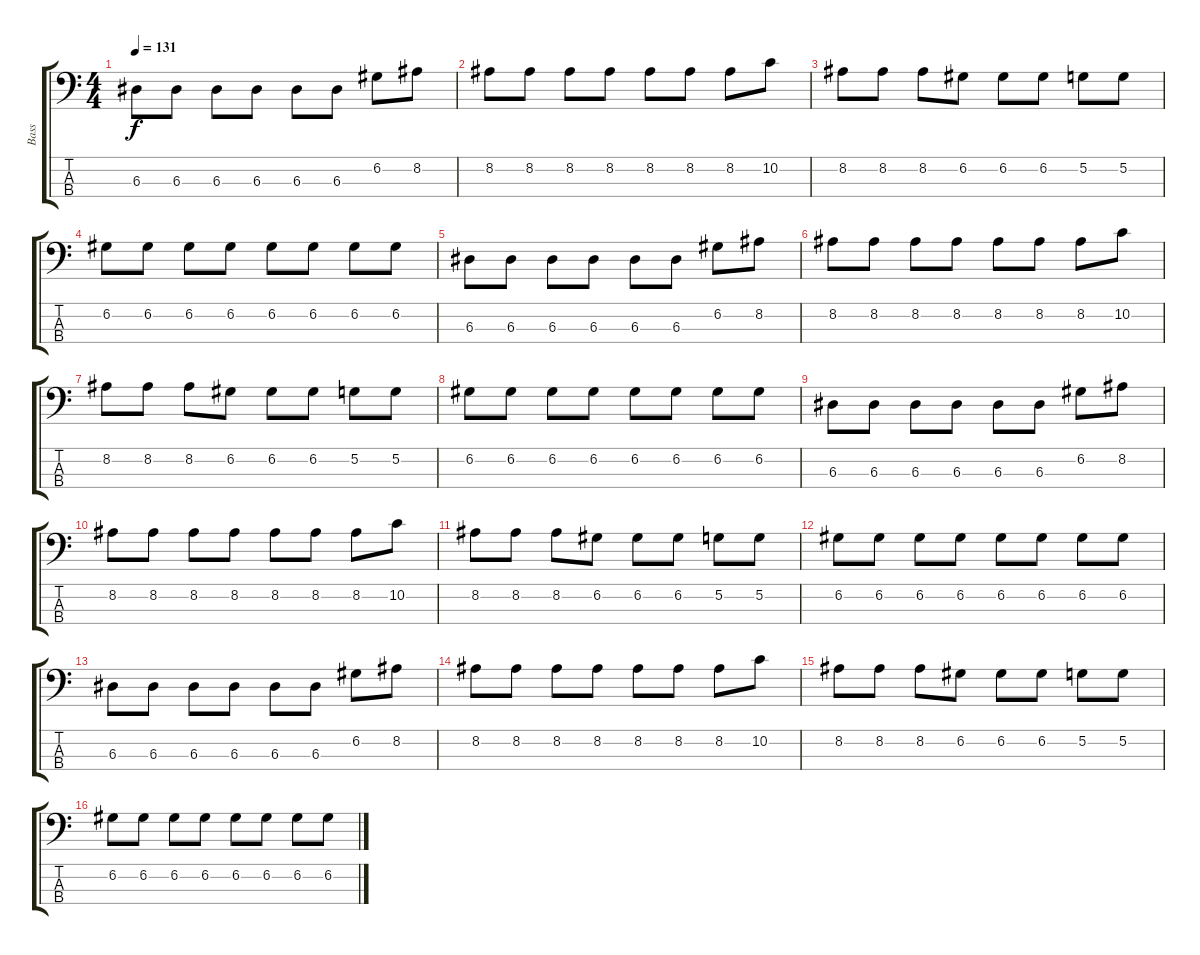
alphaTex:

\track ("Bass" "Bass") {instrument electricbassfinger}
\staff {score tabs}
\tuning (G2 D2 A1 E1) {hide}
\ts (4 4)
\tempo 131
\clef f4
\ks c
6.3.8{dy f} 6.3.8 6.3.8 6.3.8 6.3.8 6.3.8 6.2.8 8.2.8 |
8.2.8 8.2.8 8.2.8 8.2.8 8.2.8 8.2.8 8.2.8 10.2.8 |
8.2.8 8.2.8 8.2.8 6.2.8 6.2.8 6.2.8 5.2.8 5.2.8 |
6.2.8 6.2.8 6.2.8 6.2.8 6.2.8 6.2.8 6.2.8 6.2.8 |
6.3.8 6.3.8 6.3.8 6.3.8 6.3.8 6.3.8 6.2.8 8.2.8 |
8.2.8 8.2.8 8.2.8 8.2.8 8.2.8 8.2.8 8.2.8 10.2.8 |
8.2.8 8.2.8 8.2.8 6.2.8 6.2.8 6.2.8 5.2.8 5.2.8 |
6.2.8 6.2.8 6.2.8 6.2.8 6.2.8 6.2.8 6.2.8 6.2.8 |
6.3.8 6.3.8 6.3.8 6.3.8 6.3.8 6.3.8 6.2.8 8.2.8 |
8.2.8 8.2.8 8.2.8 8.2.8 8.2.8 8.2.8 8.2.8 10.2.8 |
8.2.8 8.2.8 8.2.8 6.2.8 6.2.8 6.2.8 5.2.8 5.2.8 |
6.2.8 6.2.8 6.2.8 6.2.8 6.2.8 6.2.8 6.2.8 6.2.8 |
6.3.8 6.3.8 6.3.8 6.3.8 6.3.8 6.3.8 6.2.8 8.2.8 |
8.2.8 8.2.8 8.2.8 8.2.8 8.2.8 8.2.8 8.2.8 10.2.8 |
8.2.8 8.2.8 8.2.8 6.2.8 6.2.8 6.2.8 5.2.8 5.2.8 |
6.2.8 6.2.8 6.2.8 6.2.8 6.2.8 6.2.8 6.2.8 6.2.8
